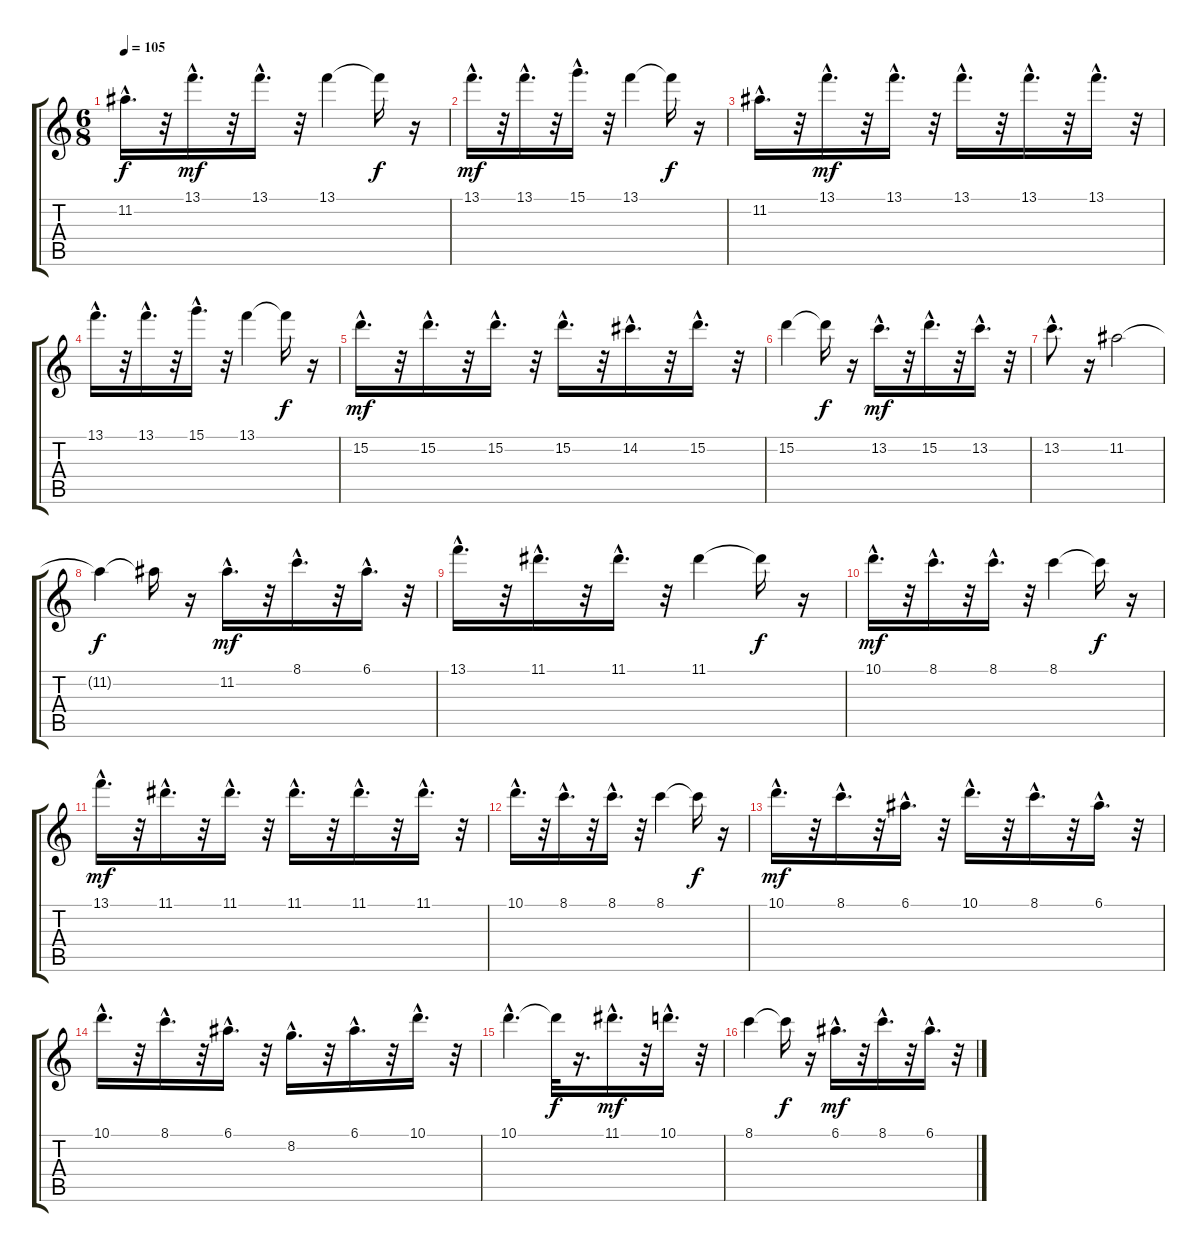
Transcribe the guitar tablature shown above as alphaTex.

\track "" {instrument electricguitarclean}
\staff {score tabs}
\tuning (E4 B3 G3 D3 A2 E2) {hide}
\ts (6 8)
\tempo 105
\clef g2
\ks c
11.2{hac}.16{d dy f} r.32 13.1{hac}.16{d dy mf} r.32 13.1{hac}.16{d} r.32 13.1.4 13.1{t}.16{dy f} r.16 |
13.1{hac}.16{d dy mf} r.32 13.1{hac}.16{d} r.32 15.1{hac}.16{d} r.32 13.1.4 13.1{t}.16{dy f} r.16 |
11.2{hac}.16{d} r.32 13.1{hac}.16{d dy mf} r.32 13.1{hac}.16{d} r.32 13.1{hac}.16{d} r.32 13.1{hac}.16{d} r.32 13.1{hac}.16{d} r.32 |
13.1{hac}.16{d} r.32 13.1{hac}.16{d} r.32 15.1{hac}.16{d} r.32 13.1.4 13.1{t}.16{dy f} r.16 |
15.2{hac}.16{d dy mf} r.32 15.2{hac}.16{d} r.32 15.2{hac}.16{d} r.32 15.2{hac}.16{d} r.32 14.2{hac}.16{d} r.32 15.2{hac}.16{d} r.32 |
15.2.4 15.2{t}.16{dy f} r.16 13.2{hac}.16{d dy mf} r.32 15.2{hac}.16{d} r.32 13.2{hac}.16{d} r.32 |
13.2{hac}.8{d} r.16 11.2.2 |
11.2{t}.4{dy f} 11.2{t}.16 r.16 11.2{hac}.16{d dy mf} r.32 8.1{hac}.16{d} r.32 6.1{hac}.16{d} r.32 |
13.1{hac}.16{d} r.32 11.1{hac}.16{d} r.32 11.1{hac}.16{d} r.32 11.1.4 11.1{t}.16{dy f} r.16 |
10.1{hac}.16{d dy mf} r.32 8.1{hac}.16{d} r.32 8.1{hac}.16{d} r.32 8.1.4 8.1{t}.16{dy f} r.16 |
13.1{hac}.16{d dy mf} r.32 11.1{hac}.16{d} r.32 11.1{hac}.16{d} r.32 11.1{hac}.16{d} r.32 11.1{hac}.16{d} r.32 11.1{hac}.16{d} r.32 |
10.1{hac}.16{d} r.32 8.1{hac}.16{d} r.32 8.1{hac}.16{d} r.32 8.1.4 8.1{t}.16{dy f} r.16 |
10.1{hac}.16{d dy mf} r.32 8.1{hac}.16{d} r.32 6.1{hac}.16{d} r.32 10.1{hac}.16{d} r.32 8.1{hac}.16{d} r.32 6.1{hac}.16{d} r.32 |
10.1{hac}.16{d} r.32 8.1{hac}.16{d} r.32 6.1{hac}.16{d} r.32 8.2{hac}.16{d} r.32 6.1{hac}.16{d} r.32 10.1{hac}.16{d} r.32 |
10.1{hac}.4{d} 10.1{t}.32{dy f} r.16{d} 11.1{hac}.16{d dy mf} r.32 10.1{hac}.16{d} r.32 |
8.1.4 8.1{t}.16{dy f} r.16 6.1{hac}.16{d dy mf} r.32 8.1{hac}.16{d} r.32 6.1{hac}.16{d} r.32
